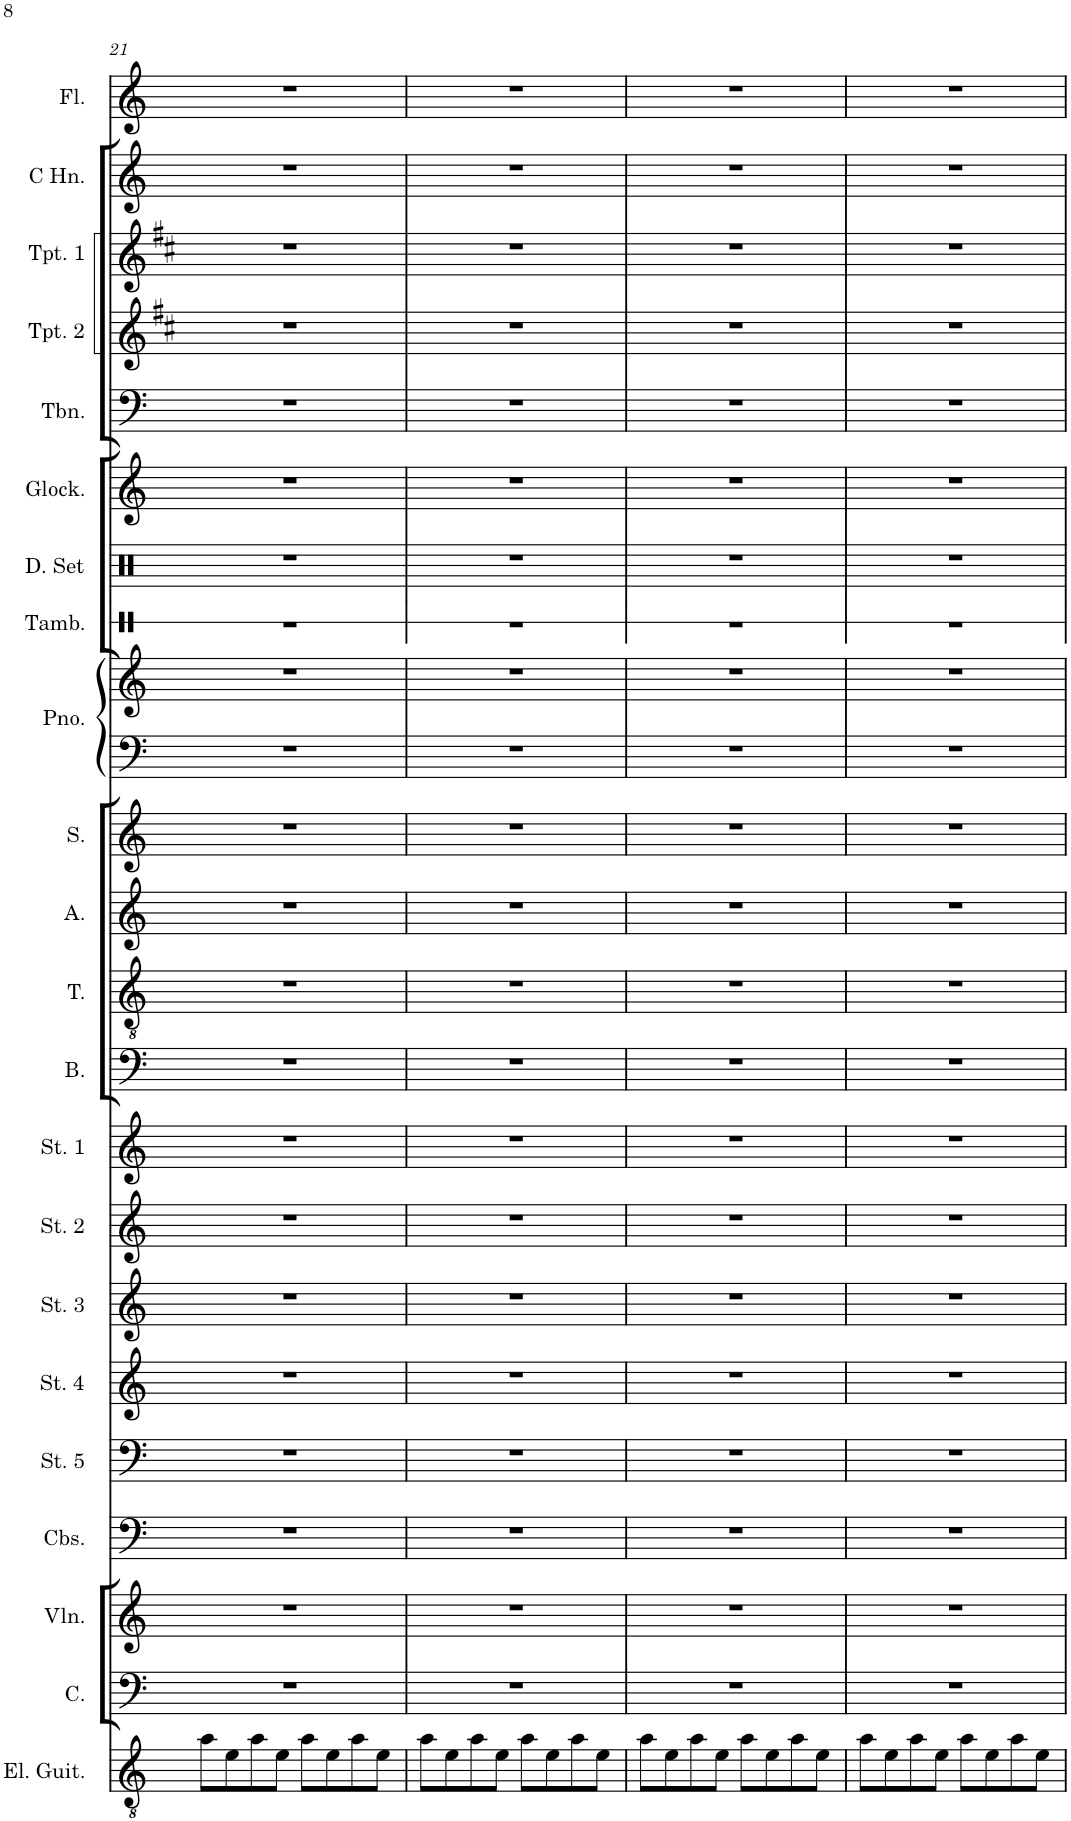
**kern	**kern	**kern	**kern	**kern	**kern	**kern	**kern	**kern	**kern	**kern	**kern	**kern	**kern	**kern	**kern	**kern	**kern	**kern	**kern	**kern	**kern	**kern
*part22	*part21	*part20	*part19	*part18	*part17	*part16	*part15	*part14	*part13	*part12	*part11	*part10	*part9	*part9	*part8	*part7	*part6	*part5	*part4	*part3	*part2	*part1
*staff23	*staff22	*staff21	*staff20	*staff19	*staff18	*staff17	*staff16	*staff15	*staff14	*staff13	*staff12	*staff11	*staff10	*staff9	*staff8	*staff7	*staff6	*staff5	*staff4	*staff3	*staff2	*staff1
*I"Electric Guitar	*I"Cello	*I"Violin	*I"Contrabasses	*I"Strings 5	*I"Strings 4	*I"Strings 3	*I"Strings 2	*I"Strings 1	*I"Bass	*I"Tenor	*I"Alto	*I"Soprano	*I"Piano	*	*I"Tambourine	*I"Drumset	*I"Glockenspiel	*I"Trombone	*I"Trumpet 2	*I"Trumpet 1	*I"Horn in C	*I"Flute
*I'El. Guit.	*I'C.	*I'Vln.	*I'Cbs.	*I'St. 5	*I'St. 4	*I'St. 3	*I'St. 2	*I'St. 1	*I'B.	*I'T.	*I'A.	*I'S.	*I'Pno.	*	*I'Tamb.	*I'D. Set	*I'Glock.	*I'Tbn.	*I'Tpt. 2	*I'Tpt. 1	*	*I'Fl.
!!LO:PB:g=z
*clefGv2	*clefF4	*clefG2	*clefF4	*clefF4	*clefG2	*clefG2	*clefG2	*clefG2	*clefF4	*clefGv2	*clefG2	*clefG2	*clefF4	*clefG2	*clefX	*clefX	*clefG2	*clefF4	*clefG2	*clefG2	*clefG2	*clefG2
*	*	*	*Trd7c12	*	*	*	*	*	*	*	*	*	*	*	*	*	*Trd-14c-24	*	*Trd1c2	*Trd1c2	*Trd7c12	*
*k[]	*k[]	*k[]	*k[]	*k[]	*k[]	*k[]	*k[]	*k[]	*k[]	*k[]	*k[]	*k[]	*k[]	*k[]	*k[]	*k[]	*k[]	*k[]	*k[f#c#]	*k[f#c#]	*k[]	*k[]
*M4/4	*M4/4	*M4/4	*M4/4	*M4/4	*M4/4	*M4/4	*M4/4	*M4/4	*M4/4	*M4/4	*M4/4	*M4/4	*M4/4	*M4/4	*M4/4	*M4/4	*M4/4	*M4/4	*M4/4	*M4/4	*M4/4	*M4/4
=21	=21	=21	=21	=21	=21	=21	=21	=21	=21	=21	=21	=21	=21	=21	=21	=21	=21	=21	=21	=21	=21	=21
8a\L	1r	1r	1r	1r	1r	1r	1r	1r	1r	1r	1r	1r	1r	1r	1r	1r	1r	1r	1r	1r	1r	1r
8e\	.	.	.	.	.	.	.	.	.	.	.	.	.	.	.	.	.	.	.	.	.	.
8a\	.	.	.	.	.	.	.	.	.	.	.	.	.	.	.	.	.	.	.	.	.	.
8e\J	.	.	.	.	.	.	.	.	.	.	.	.	.	.	.	.	.	.	.	.	.	.
8a\L	.	.	.	.	.	.	.	.	.	.	.	.	.	.	.	.	.	.	.	.	.	.
8e\	.	.	.	.	.	.	.	.	.	.	.	.	.	.	.	.	.	.	.	.	.	.
8a\	.	.	.	.	.	.	.	.	.	.	.	.	.	.	.	.	.	.	.	.	.	.
8e\J	.	.	.	.	.	.	.	.	.	.	.	.	.	.	.	.	.	.	.	.	.	.
=22	=22	=22	=22	=22	=22	=22	=22	=22	=22	=22	=22	=22	=22	=22	=22	=22	=22	=22	=22	=22	=22	=22
8a\L	1r	1r	1r	1r	1r	1r	1r	1r	1r	1r	1r	1r	1r	1r	1r	1r	1r	1r	1r	1r	1r	1r
8e\	.	.	.	.	.	.	.	.	.	.	.	.	.	.	.	.	.	.	.	.	.	.
8a\	.	.	.	.	.	.	.	.	.	.	.	.	.	.	.	.	.	.	.	.	.	.
8e\J	.	.	.	.	.	.	.	.	.	.	.	.	.	.	.	.	.	.	.	.	.	.
8a\L	.	.	.	.	.	.	.	.	.	.	.	.	.	.	.	.	.	.	.	.	.	.
8e\	.	.	.	.	.	.	.	.	.	.	.	.	.	.	.	.	.	.	.	.	.	.
8a\	.	.	.	.	.	.	.	.	.	.	.	.	.	.	.	.	.	.	.	.	.	.
8e\J	.	.	.	.	.	.	.	.	.	.	.	.	.	.	.	.	.	.	.	.	.	.
=23	=23	=23	=23	=23	=23	=23	=23	=23	=23	=23	=23	=23	=23	=23	=23	=23	=23	=23	=23	=23	=23	=23
8a\L	1r	1r	1r	1r	1r	1r	1r	1r	1r	1r	1r	1r	1r	1r	1r	1r	1r	1r	1r	1r	1r	1r
8e\	.	.	.	.	.	.	.	.	.	.	.	.	.	.	.	.	.	.	.	.	.	.
8a\	.	.	.	.	.	.	.	.	.	.	.	.	.	.	.	.	.	.	.	.	.	.
8e\J	.	.	.	.	.	.	.	.	.	.	.	.	.	.	.	.	.	.	.	.	.	.
8a\L	.	.	.	.	.	.	.	.	.	.	.	.	.	.	.	.	.	.	.	.	.	.
8e\	.	.	.	.	.	.	.	.	.	.	.	.	.	.	.	.	.	.	.	.	.	.
8a\	.	.	.	.	.	.	.	.	.	.	.	.	.	.	.	.	.	.	.	.	.	.
8e\J	.	.	.	.	.	.	.	.	.	.	.	.	.	.	.	.	.	.	.	.	.	.
=24	=24	=24	=24	=24	=24	=24	=24	=24	=24	=24	=24	=24	=24	=24	=24	=24	=24	=24	=24	=24	=24	=24
8a\L	1r	1r	1r	1r	1r	1r	1r	1r	1r	1r	1r	1r	1r	1r	1r	1r	1r	1r	1r	1r	1r	1r
8e\	.	.	.	.	.	.	.	.	.	.	.	.	.	.	.	.	.	.	.	.	.	.
8a\	.	.	.	.	.	.	.	.	.	.	.	.	.	.	.	.	.	.	.	.	.	.
8e\J	.	.	.	.	.	.	.	.	.	.	.	.	.	.	.	.	.	.	.	.	.	.
8a\L	.	.	.	.	.	.	.	.	.	.	.	.	.	.	.	.	.	.	.	.	.	.
8e\	.	.	.	.	.	.	.	.	.	.	.	.	.	.	.	.	.	.	.	.	.	.
8a\	.	.	.	.	.	.	.	.	.	.	.	.	.	.	.	.	.	.	.	.	.	.
8e\J	.	.	.	.	.	.	.	.	.	.	.	.	.	.	.	.	.	.	.	.	.	.
=	=	=	=	=	=	=	=	=	=	=	=	=	=	=	=	=	=	=	=	=	=	=
*-	*-	*-	*-	*-	*-	*-	*-	*-	*-	*-	*-	*-	*-	*-	*-	*-	*-	*-	*-	*-	*-	*-
